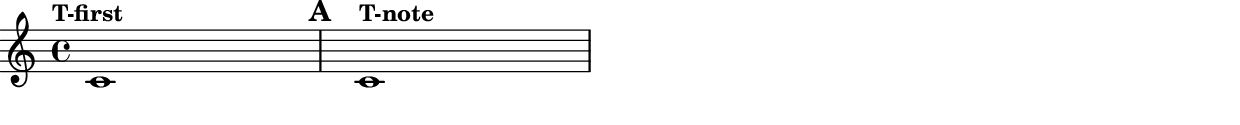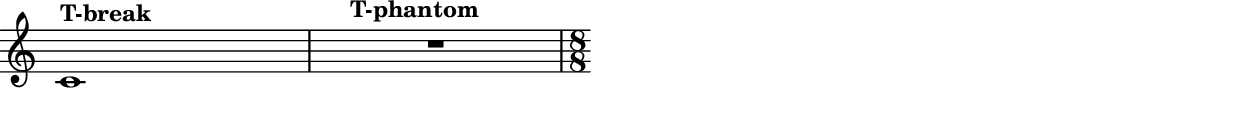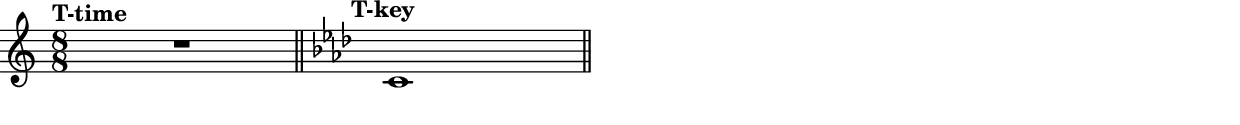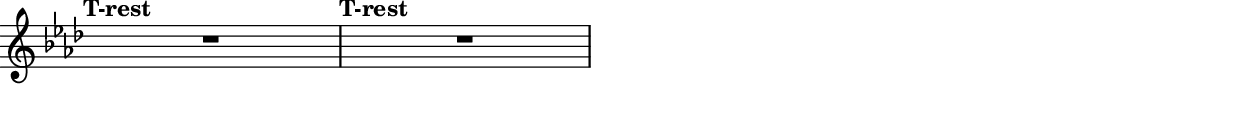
%% Generated by lilypond-book
%% Options: [exampleindent=10.16\mm,indent=0\mm,line-width=160\mm,paper-height=845.047\pt,paper-width=597.508\pt,papersize='(cons (* 597.508 pt) (* 845.047 pt))]
\include "lilypond-book-preamble.ly"


% ****************************************************************
% Start cut-&-pastable-section
% ****************************************************************

#(ly:set-option 'eps-box-padding 3.000000)



\paper {
  #(set-paper-size '(cons (* 597.508 pt) (* 845.047 pt)))
  indent = 0\mm
  line-width = 160\mm
  % offset the left padding, also add 1mm as lilypond creates cropped
  % images with a little space on the right
  line-width = #(- line-width (* mm  3.000000) (* mm 1))
}

\layout {
  
}




% ****************************************************************
% ly snippet:
% ****************************************************************
\sourcefilename "/lilypond-2.26.0/input/regression/metronome-marking-break-align.ly"
\sourcefileline 0
\version "2.19.21"

\header {
  texidoc = "@code{\\tempo} marks are aligned with the time signature
or the position of the first note.

By overriding @code{break-align-symbols} the default alignment can be
changed.  If no symbol in @code{break-align-symbols} is present, the
property @code{non-break-align-symbols} determines the alignment.  If
the alignment object is a multi-measure rest, the tempo mark is aligned
with the preceding bar line.
"
}

\layout {
  line-width = 100\mm
}

\relative {
  \tempo "T-first"
  c'1
  \mark \default
  \tempo "T-note"
  c1 \break
  \tempo "T-break"
  c1
  \tempo "T-phantom"
  R1 \break
  \time 8/8
  \tempo "T-time"
  R1 \bar "||"
  \override Score.MetronomeMark.break-align-symbols = #'(key-signature)
  \key as \major
  \tempo "T-key"
  c1 \bar "||" \break
  \override Score.MetronomeMark.non-break-align-symbols =
    #'(note-column-interface multi-measure-rest-interface)
  \tempo "T-rest"
  R1
  \tempo "T-rest"
  R1
}



% ****************************************************************
% end ly snippet
% ****************************************************************
